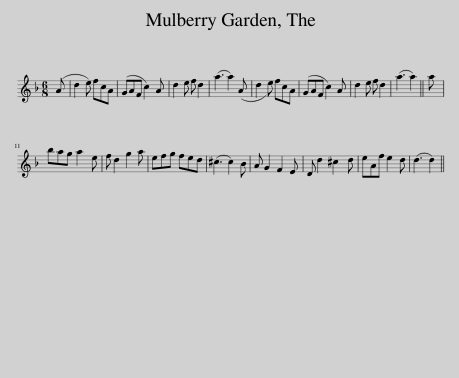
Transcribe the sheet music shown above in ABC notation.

X:1
L:1/8
M:6/8
I:linebreak $
K:Dmin
V:1 treble
V:1
 (A | d2 e) fcA | (GAF c2) A | d2 e f d2 | (a3 a2) (A | %5
 d2 e) fcA | (GAF c2) A | d2 e f d2 | (a3 a2) || a |$ %10
 bag a2 e | f d2 g2 a | efg fed | (^c3 c2) B | A G2 F2 E | %15
 D d2 ^c2 d | eAf e2 d | (d3 d2) || %18
